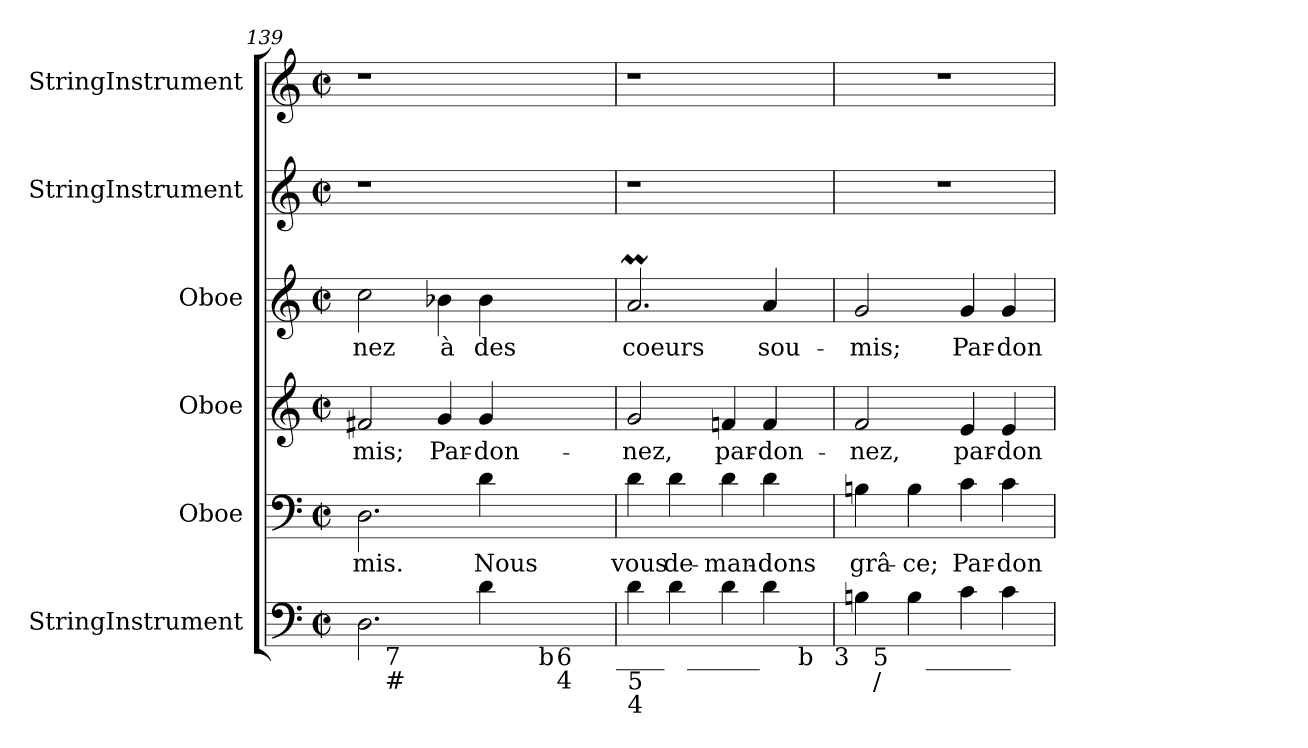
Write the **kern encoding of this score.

**kern	**kern	**text	**kern	**text	**kern	**text	**kern	**kern
*part6	*part5	*part5	*part4	*part4	*part3	*part3	*part2	*part1
*staff6	*staff5	*staff5	*staff4	*staff4	*staff3	*staff3	*staff2	*staff1
*I"StringInstrument	*I"Oboe	*	*I"Oboe	*	*I"Oboe	*	*I"StringInstrument	*I"StringInstrument
*I'Str	*I'Ob	*	*I'Ob	*	*I'Ob	*	*I'Str	*I'Str
*clefF4	*clefF4	*	*clefG2	*	*clefG2	*	*clefG2	*clefG2
*k[]	*k[]	*	*k[]	*	*k[]	*	*k[]	*k[]
*C:	*C:	*	*C:	*	*C:	*	*C:	*C:
*M2/2	*M2/2	*	*M2/2	*	*M2/2	*	*M2/2	*M2/2
*met(c|)	*met(c|)	*	*met(c|)	*	*met(c|)	*	*met(c|)	*met(c|)
=139	=139	=139	=139	=139	=139	=139	=139	=139
*^	*	*	*	*	*	*	*	*
*	*^	*	*	*	*	*	*	*	*
2.D\	8ryy	1ryy	2.D\	-mis.	2f#X/	-mis;	2cc\	-nez	1r	1r
!	!LO:TX:b:t=7	!	!	!	!	!	!	!	!	!
!	!LO:TX:b:t=#	!	!	!	!	!	!	!	!	!
.	1ryy	.	.	.	.	.	.	.	.	.
.	.	.	.	.	4g/	Par-	4b-X\	à	.	.
4d\	.	.	4d\	Nous	4g/	-don-	4b-\	des	.	.
4..ryy	.	16ryy	4..ryy	.	4..ryy	.	4..ryy	.	4..ryy	4..ryy
!	!	!LO:TX:b:t=b	!	!	!	!	!	!	!	!
.	.	4.ryy	.	.	.	.	.	.	.	.
!	!LO:TX:b:t=6\n4	!	!	!	!	!	!	!	!	!
.	4ryy	.	.	.	.	.	.	.	.	.
.	16ryy	.	.	.	.	.	.	.	.	.
!	!	!LO:TX:b:t=____	!	!	!	!	!	!	!	!
=140	=140	=140	=140	=140	=140	=140	=140	=140	=140	=140
!LO:TX:b:t=5\n4	!	!	!	!	!	!	!	!	!	!
4d\	4ryy	2...ryy	4d\	vous	2g/	-nez,	2.aM/	coeurs	1r	1r
4d\	16ryy	.	4d\	de-	.	.	.	.	.	.
!	!LO:TX:b:t=______	!	!	!	!	!	!	!	!	!
.	2.ryy	.	.	.	.	.	.	.	.	.
4d\	.	.	4d\	-man-	4fn/	par-	.	.	.	.
4d\	.	.	4d\	-dons	4f/	-don-	4a/	sou-	.	.
!	!	!LO:TX:b:t=b	!	!	!	!	!	!	!	!
.	.	8ryy	.	.	.	.	.	.	.	.
16ryy	.	.	16ryy	.	16ryy	.	16ryy	.	16ryy	16ryy
!	!	!LO:TX:b:t=3	!	!	!	!	!	!	!	!
!!LO:LB:g=z
=141	=141	=141	=141	=141	=141	=141	=141	=141	=141	=141
4Bn\	16ryy	4ryy	4Bn\	grâ-	2f/	-nez,	2g/	-mis;	1r	1r
!	!LO:TX:b:t=5	!	!	!	!	!	!	!	!	!
!	!LO:TX:b:t=/	!	!	!	!	!	!	!	!	!
.	2...ryy	.	.	.	.	.	.	.	.	.
4B\	.	16ryy	4B\	-ce;	.	.	.	.	.	.
!	!	!LO:TX:b:t=_______	!	!	!	!	!	!	!	!
.	.	2ryy	.	.	.	.	.	.	.	.
4c\	.	.	4c\	Par-	4e/	par-	4g/	Par-	.	.
4c\	.	.	4c\	-don-	4e/	-don-	4g/	-don-	.	.
.	.	8.ryy	.	.	.	.	.	.	.	.
*v	*v	*v	*	*	*	*	*	*	*	*
=	=	=	=	=	=	=	=	=
*-	*-	*-	*-	*-	*-	*-	*-	*-
